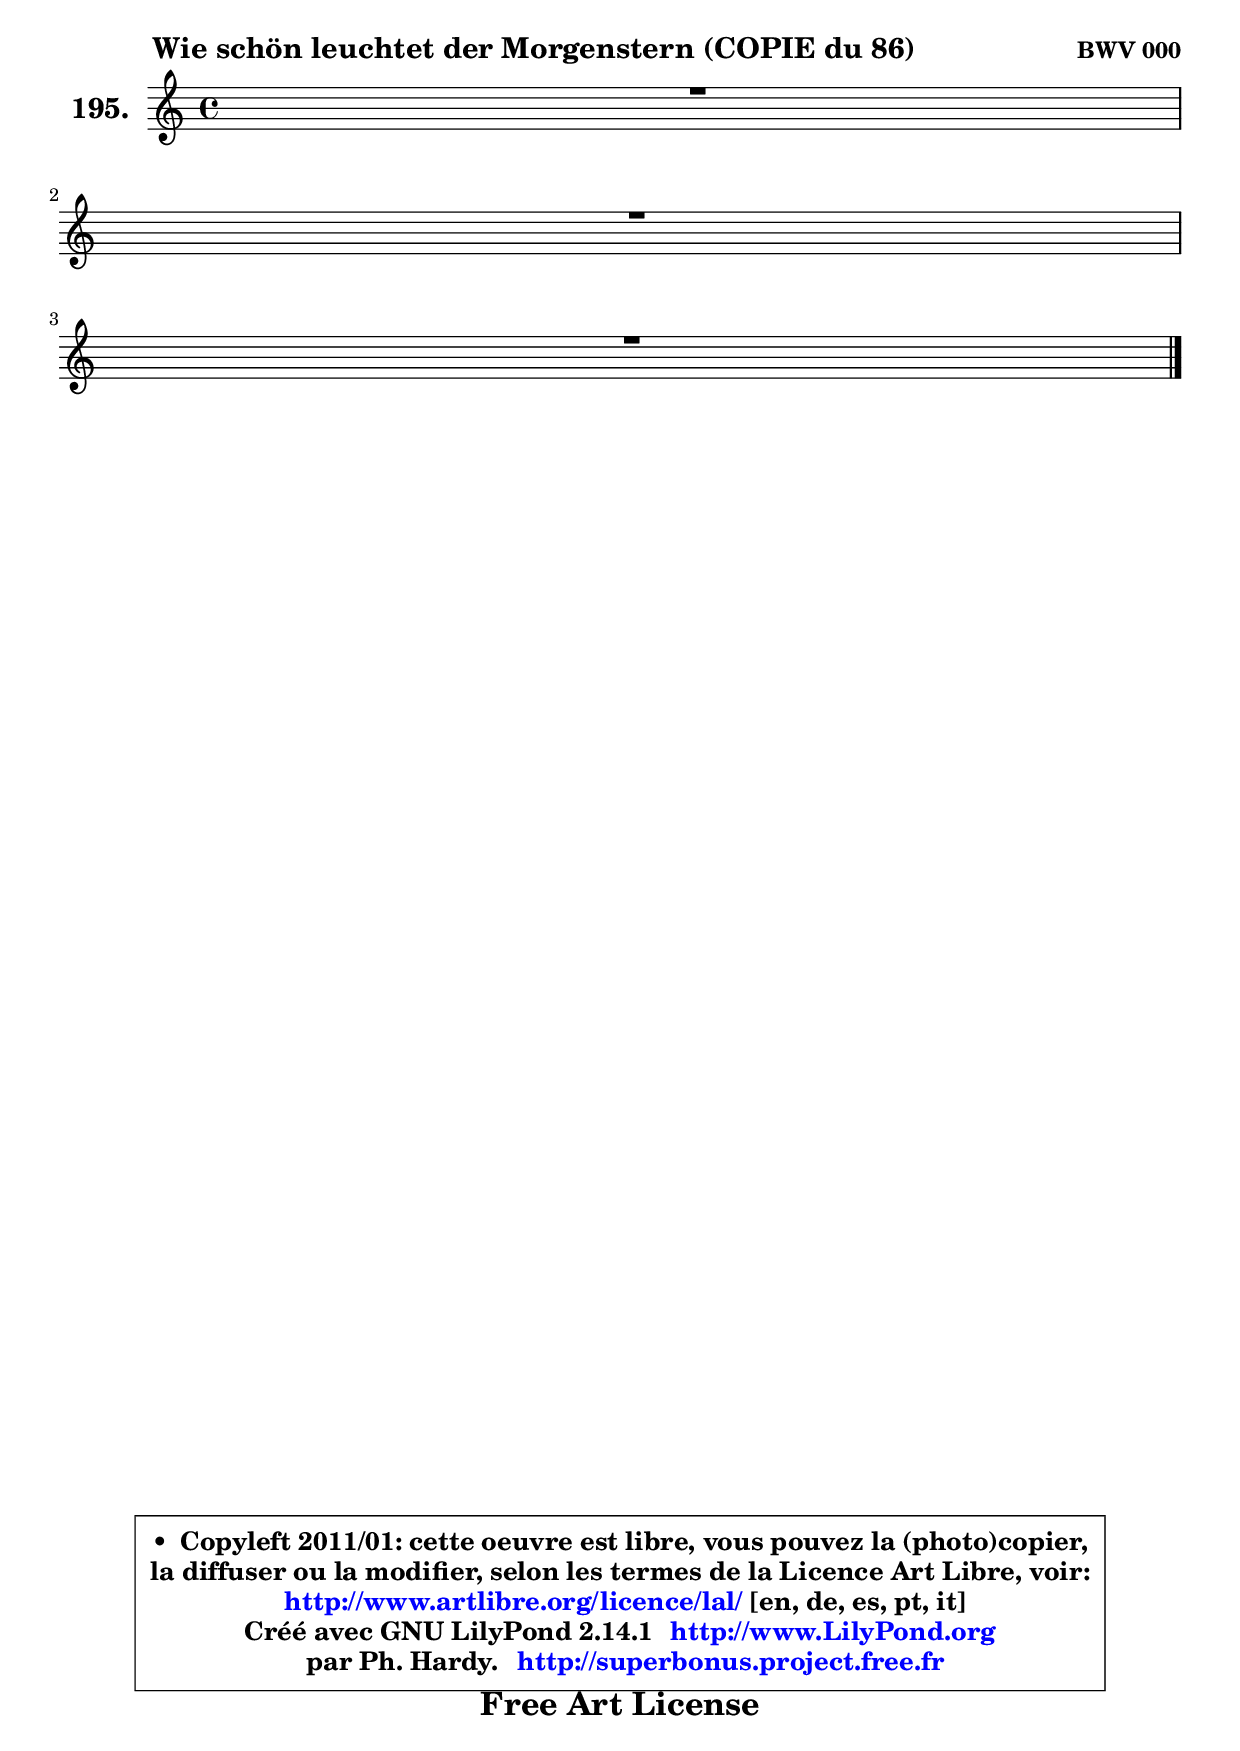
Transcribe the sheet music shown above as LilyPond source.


\version "2.14.1"

    \paper {
%	system-system-spacing #'padding = #0.1
%	score-system-spacing #'padding = #0.1
%	ragged-bottom = ##f
%	ragged-last-bottom = ##f
	}

    \header {
      opus = \markup { \bold "BWV 000" }
      piece = \markup { \hspace #9 \fontsize #2 \bold "Wie schön leuchtet der Morgenstern (COPIE du 86)" }
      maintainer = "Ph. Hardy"
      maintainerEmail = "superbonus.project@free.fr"
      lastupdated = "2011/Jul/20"
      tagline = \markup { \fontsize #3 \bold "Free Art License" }
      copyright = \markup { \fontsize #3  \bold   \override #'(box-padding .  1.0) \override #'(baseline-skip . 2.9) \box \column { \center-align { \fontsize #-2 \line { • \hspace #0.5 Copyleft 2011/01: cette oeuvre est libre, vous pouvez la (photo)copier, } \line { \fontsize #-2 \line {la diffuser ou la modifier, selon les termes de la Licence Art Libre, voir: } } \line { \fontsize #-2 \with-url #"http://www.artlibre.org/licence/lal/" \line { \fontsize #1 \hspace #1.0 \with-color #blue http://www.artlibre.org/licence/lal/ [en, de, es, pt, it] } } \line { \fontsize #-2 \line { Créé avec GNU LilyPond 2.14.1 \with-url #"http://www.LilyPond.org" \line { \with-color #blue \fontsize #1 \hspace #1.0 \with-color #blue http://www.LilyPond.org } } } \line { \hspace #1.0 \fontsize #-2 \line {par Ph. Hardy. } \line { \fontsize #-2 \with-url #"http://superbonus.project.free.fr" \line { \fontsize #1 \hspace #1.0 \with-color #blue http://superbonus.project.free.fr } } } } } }

	  }

  guidemidi = {
	\tempo 4 = 78

	}

  upper = {
	\time 4/4
	\key c \major
	\clef treble
	\voiceOne
	<< { 
	% SOPRANO
	\set Voice.midiInstrument = "acoustic grand"
	\relative c' {
	R1 |
\break
	R1 |
\break
	R1 |
        \bar "|."
	} % fin de relative
	}

%	\context Voice="1" { \voiceTwo 
%	% ALTO
%	\set Voice.midiInstrument = "acoustic grand"
%	\relative c' {
%	
%        \bar "|."
%	} % fin de relative
%	\oneVoice
%	} >>
 >>
	}

    lower = {
	\time 4/4
	\key c \major
	\clef bass
	\voiceOne
	<< { 
	% TENOR
	\set Voice.midiInstrument = "acoustic grand"
	\relative c' {
	R1 |
\break
	R1 |
\break
	R1 |
        \bar "|."
	} % fin de relative
	}
	\context Voice="1" { \voiceTwo 
	% BASS
	\set Voice.midiInstrument = "acoustic grand"
	\relative c {
        
        \bar "|."
	} % fin de relative
	\oneVoice
	} >>
	}


    \score { 

	\new PianoStaff <<
	\set PianoStaff.instrumentName = \markup { \bold \huge "195." }
	\new Staff = "upper" \upper
%	\new Staff = "lower" \lower
	>>

    \layout {
%	ragged-last = ##f
	   }

         } % fin de score

  \score {
\unfoldRepeats { << \guidemidi \upper >> }
    \midi {
    \context {
     \Staff
      \remove "Staff_performer"
               }

     \context {
      \Voice
       \consists "Staff_performer"
                }

     \context { 
      \Score
      tempoWholesPerMinute = #(ly:make-moment 78 4)
		}
	    }
	}


